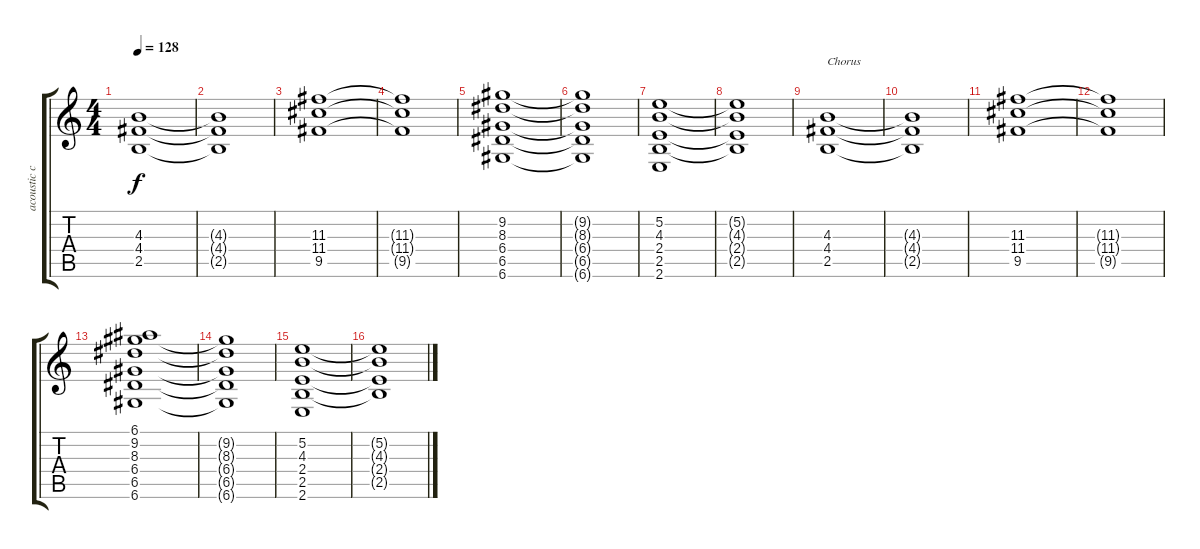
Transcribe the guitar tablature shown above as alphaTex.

\track ("acoustic chords" "acoustic c") {instrument acousticguitarsteel}
\staff {score tabs}
\tuning (E4 B3 G3 D3 A2 D2) {hide}
\ts (4 4)
\tempo 128
\clef g2
\ks c
(4.3 4.4 2.5).1{dy f} |
(4.3{t} 4.4{t} 2.5{t}).1 |
(11.3 11.4 9.5).1 |
(11.3{t} 11.4{t} 9.5{t}).1 |
(9.2 8.3 6.4 6.5 6.6).1 |
(9.2{t} 8.3{t} 6.4{t} 6.5{t} 6.6{t}).1 |
(5.2 4.3 2.4 2.5 2.6).1 |
(5.2{t} 4.3{t} 2.4{t} 2.5{t}).1 |
(4.3 4.4 2.5).1{txt "Chorus"} |
(4.3{t} 4.4{t} 2.5{t}).1 |
(11.3 11.4 9.5).1 |
(11.3{t} 11.4{t} 9.5{t}).1 |
(6.1 9.2 8.3 6.4 6.5 6.6).1 |
(9.2{t} 8.3{t} 6.4{t} 6.5{t} 6.6{t}).1 |
(5.2 4.3 2.4 2.5 2.6).1 |
(5.2{t} 4.3{t} 2.4{t} 2.5{t}).1
